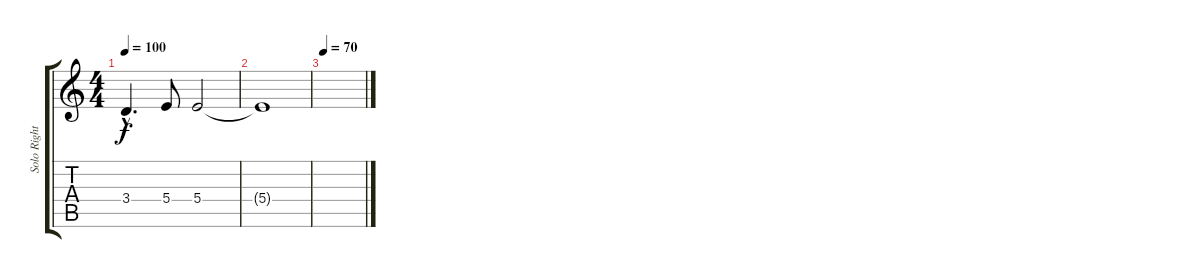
\track ("Solo Right" "Solo Right") {instrument overdrivenguitar}
\staff {score tabs}
\tuning (Db4 Ab3 E3 B2 Gb2 B1) {hide}
\ts (4 4)
\tempo 100
\clef g2
\ks c
3.4{hac}.4{d dy f} 5.4.8 5.4.2 |
5.4{t}.1 |
\tempo 70
